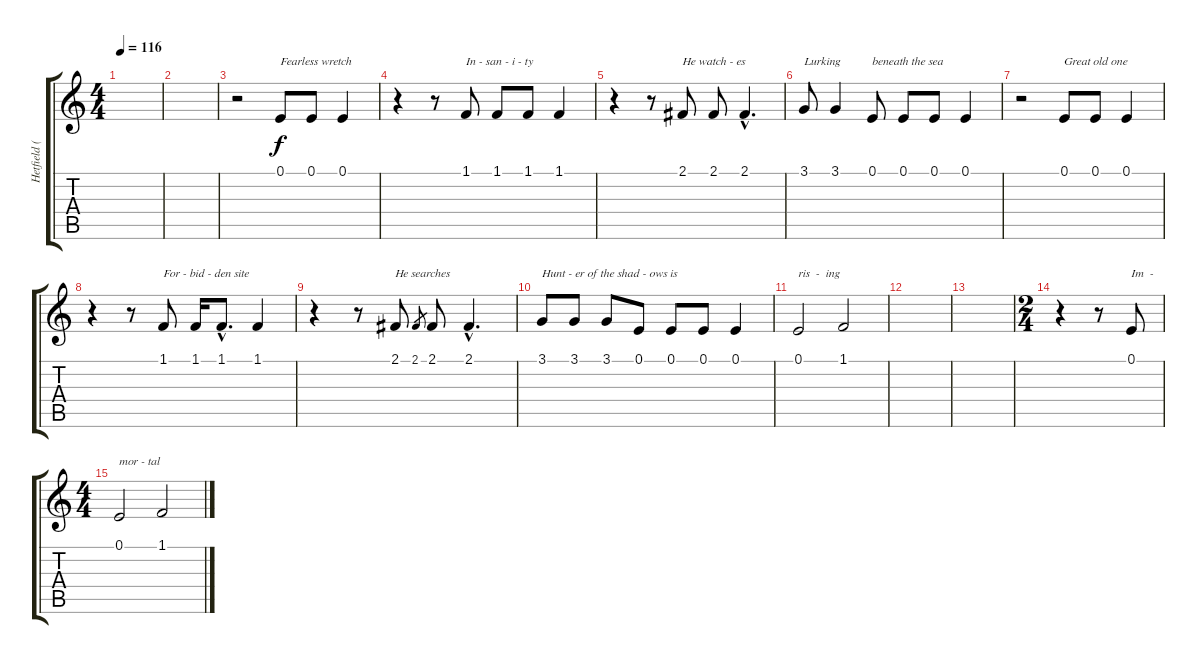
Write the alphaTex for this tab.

\track ("Hetfield (Voice)" "Hetfield (") {instrument cello}
\staff {score tabs}
\tuning (E4 B3 G3 D3 A2 D2) {hide}
\ts (4 4)
\tempo 116
\clef g2
\ks c
|
|
r.2 0.1.8{txt "Fearless wretch"} 0.1.8 0.1.4 |
r.4 r.8 1.1.8{txt "In - san - i - ty"} 1.1.8 1.1.8 1.1.4 |
r.4 r.8 2.1.8{txt "He watch - es"} 2.1.8 2.1{hac}.4{d} |
3.1.8{txt "Lurking"} 3.1.4 0.1.8{txt "beneath the sea"} 0.1.8 0.1.8 0.1.4 |
r.2 0.1.8{txt "Great old one"} 0.1.8 0.1.4 |
r.4 r.8 1.1.8{txt "For - bid - den site"} 1.1.16 1.1{hac}.8{d} 1.1.4 |
r.4 r.8 2.1.8{txt "He searches"} 2.1.8{gr} 2.1.8 2.1{hac}.4{d} |
3.1.8{txt "Hunt - er of the shad - ows is"} 3.1.8 3.1.8 0.1.8 0.1.8 0.1.8 0.1.4 |
0.1.2{txt "ris  -  ing"} 1.1.2 |
|
|
\ts (2 4)
r.4 r.8 0.1.8{txt "Im  -"} |
\ts (4 4)
0.1.2{txt "mor - tal"} 1.1.2
